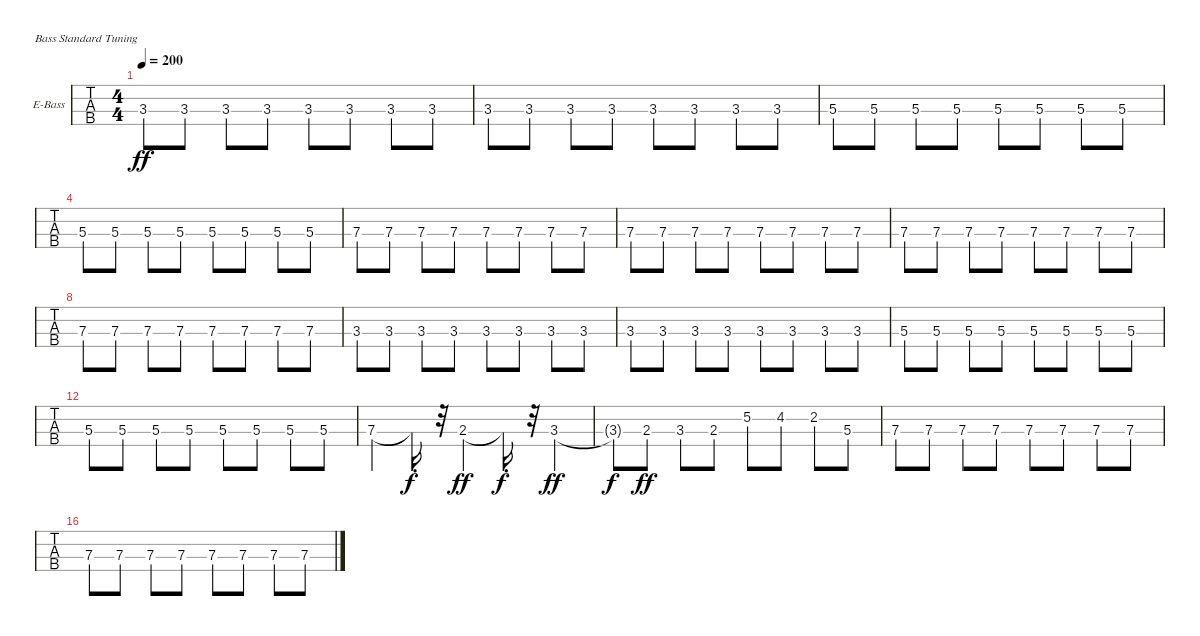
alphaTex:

\bracketExtendMode nobrackets
\firstSystemTrackNameOrientation horizontal
\otherSystemsTrackNameOrientation horizontal
\defaultBarNumberDisplay FirstOfSystem
\track ("Bass" "E-Bass") {instrument electricbassfinger}
\staff {tabs}
\tuning (G2 D2 A1 E1)
\ts (4 4)
\tempo 200
\clef f4
\scale
0.25
\ks c
3.3.8{dy ff} 3.3.8 3.3.8 3.3.8 3.3.8 3.3.8 3.3.8 3.3.8 |
\scale
0.25 3.3.8 3.3.8 3.3.8 3.3.8 3.3.8 3.3.8 3.3.8 3.3.8 |
\scale
0.25 5.3.8 5.3.8 5.3.8 5.3.8 5.3.8 5.3.8 5.3.8 5.3.8 |
\scale
0.25 5.3.8 5.3.8 5.3.8 5.3.8 5.3.8 5.3.8 5.3.8 5.3.8 |
\scale
0.25 7.3.8 7.3.8 7.3.8 7.3.8 7.3.8 7.3.8 7.3.8 7.3.8 |
\scale
0.25 7.3.8 7.3.8 7.3.8 7.3.8 7.3.8 7.3.8 7.3.8 7.3.8 |
\scale
0.25 7.3.8 7.3.8 7.3.8 7.3.8 7.3.8 7.3.8 7.3.8 7.3.8 |
\scale
0.25 7.3.8 7.3.8 7.3.8 7.3.8 7.3.8 7.3.8 7.3.8 7.3.8 |
\scale
0.25 3.3.8 3.3.8 3.3.8 3.3.8 3.3.8 3.3.8 3.3.8 3.3.8 |
\scale
0.25 3.3.8 3.3.8 3.3.8 3.3.8 3.3.8 3.3.8 3.3.8 3.3.8 |
\scale
0.25 5.3.8 5.3.8 5.3.8 5.3.8 5.3.8 5.3.8 5.3.8 5.3.8 |
\scale
0.25 5.3.8 5.3.8 5.3.8 5.3.8 5.3.8 5.3.8 5.3.8 5.3.8 |
\scale
0.269406 7.3.4 7.3{t}.16{d dy f} r.32 2.3.4{dy ff} 2.3{t}.16{d dy f} r.32 3.3.4{dy ff} |
\scale
0.243531 3.3{t}.8{dy f} 2.3.8{dy ff} 3.3.8 2.3.8 5.2.8 4.2.8 2.2.8 5.3.8 |
\scale
0.243531 7.3.8 7.3.8 7.3.8 7.3.8 7.3.8 7.3.8 7.3.8 7.3.8 |
\scale
0.243531 7.3.8 7.3.8 7.3.8 7.3.8 7.3.8 7.3.8 7.3.8 7.3.8
